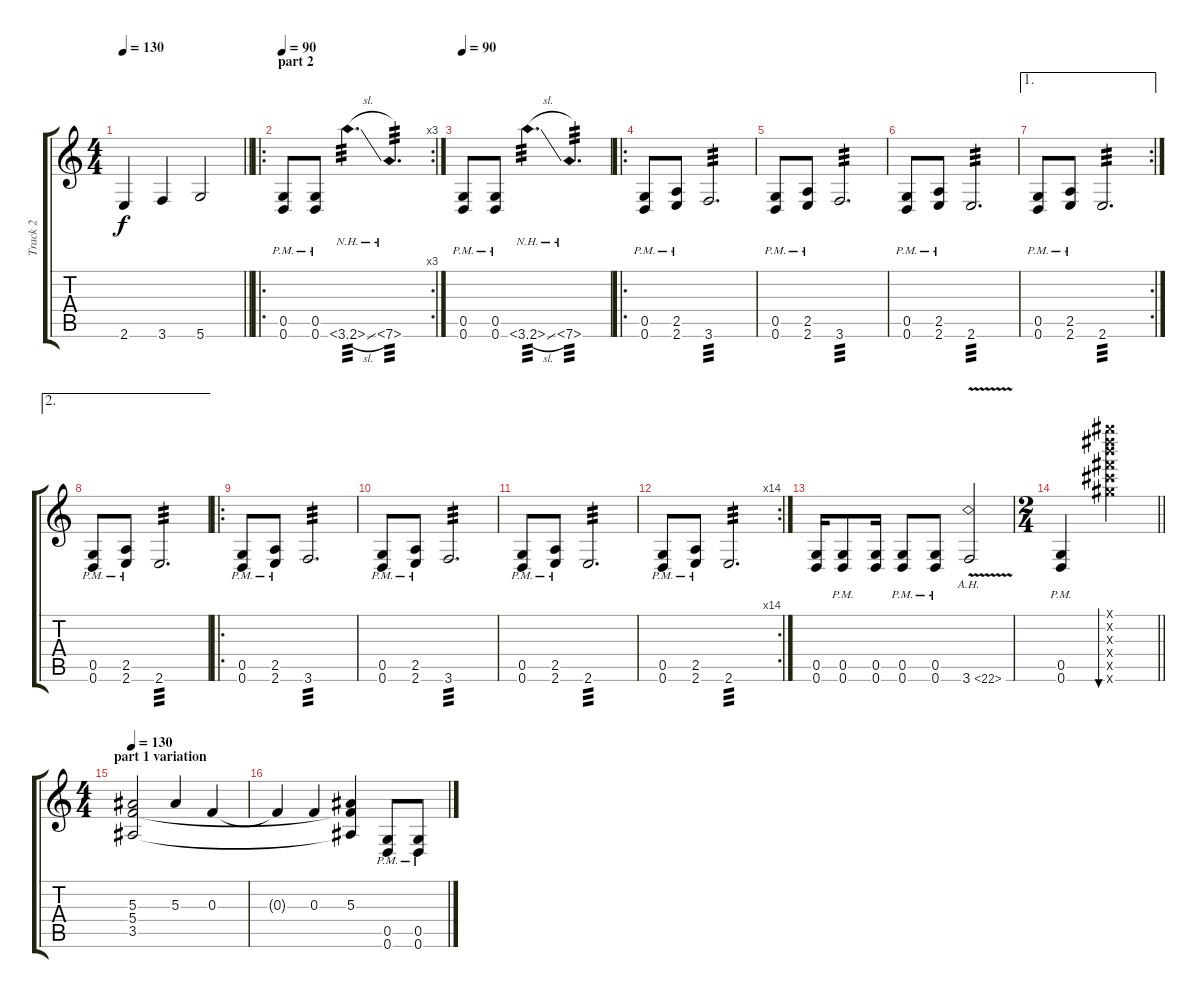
\track ("Track 2" "Track 2") {instrument distortionguitar}
\staff {score tabs}
\tuning (D4 A3 F3 C3 G2 D2) {hide}
\ts (4 4)
\tempo 130
\clef g2
\barLineRight lightlight
\ks c
2.6{t}.4{dy f} 3.6.4 5.6.2 |
\ro
\rc 3
\section ("" "part 2")
\tempo 90
(0.5{pm} 0.6{pm}).8 (0.5{pm} 0.6{pm}).8 3.6{nh sl}.4{d tp 3} 7.6{nh}.4{d tp 3} |
\tempo 90
(0.5{pm} 0.6{pm}).8 (0.5{pm} 0.6{pm}).8 3.6{nh sl}.4{d tp 3} 7.6{nh}.4{d tp 3} |
\ro
(0.5{pm} 0.6{pm}).8 (2.5{pm} 2.6{pm}).8 3.6.2{d tp 3} |
(0.5{pm} 0.6{pm}).8 (2.5{pm} 2.6{pm}).8 3.6.2{d tp 3} |
(0.5{pm} 0.6{pm}).8 (2.5{pm} 2.6{pm}).8 2.6.2{d tp 3} |
\ae 1
\rc 2
(0.5{pm} 0.6{pm}).8 (2.5{pm} 2.6{pm}).8 2.6.2{d tp 3} |
\ae 2
(0.5{pm} 0.6{pm}).8 (2.5{pm} 2.6{pm}).8 2.6.2{d tp 3} |
\ro
(0.5{pm} 0.6{pm}).8 (2.5{pm} 2.6{pm}).8 3.6.2{d tp 3} |
(0.5{pm} 0.6{pm}).8 (2.5{pm} 2.6{pm}).8 3.6.2{d tp 3} |
(0.5{pm} 0.6{pm}).8 (2.5{pm} 2.6{pm}).8 2.6.2{d tp 3} |
\rc 14
(0.5{pm} 0.6{pm}).8 (2.5{pm} 2.6{pm}).8 2.6.2{d tp 3} |
(0.5 0.6).16 (0.5{pm} 0.6).8 (0.5 0.6).16 (0.5{pm} 0.6{pm}).8 (0.5{pm} 0.6{pm}).8 3.6{ah 19 v}.2 |
\ts (2 4)
\barLineRight lightlight
(0.5{pm} 0.6{pm}).4 (30.1{x} 30.2{x} 30.3{x} 30.4{x} 30.5{x} 30.6{x}).4{bu 240} |
\ts (4 4)
\section ("" "part 1 variation")
\tempo 130
(5.3 5.4 3.5).2 5.3.4 0.3.4 |
0.3{t}.4 0.3.4 (5.3 5.4{t} 3.5{t}).4 (0.5{pm} 0.6{pm}).8 (0.5{pm} 0.6{pm}).8
